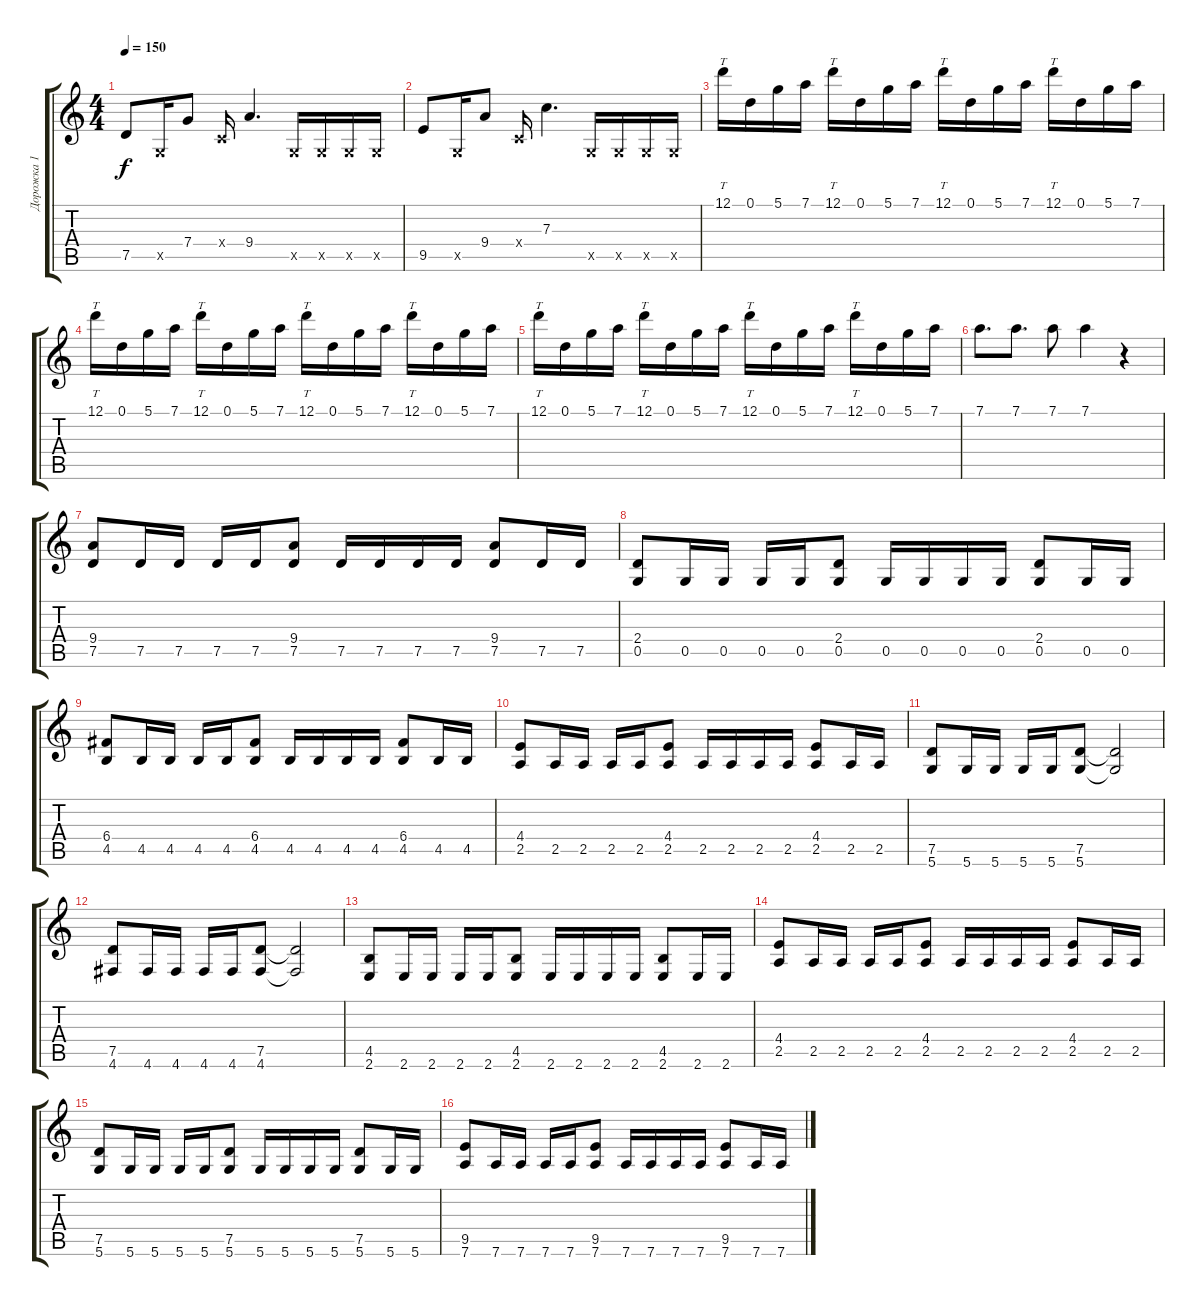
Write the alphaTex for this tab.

\track ("Дорожка 1" "Дорожка 1") {instrument distortionguitar}
\staff {score tabs}
\tuning (D4 A3 F3 C3 G2 D2) {hide}
\ts (4 4)
\tempo 150
\clef g2
\ks c
7.5.8{dy f} 0.5{x}.16 7.4.8 0.4{x}.16 9.4.4{d} 0.5{x}.16 0.5{x}.16 0.5{x}.16 0.5{x}.16 |
9.5.8 0.5{x}.16 9.4.8 0.4{x}.16 7.3.4{d} 0.5{x}.16 0.5{x}.16 0.5{x}.16 0.5{x}.16 |
12.1.16{tt} 0.1.16 5.1.16 7.1.16 12.1.16{tt} 0.1.16 5.1.16 7.1.16 12.1.16{tt} 0.1.16 5.1.16 7.1.16 12.1.16{tt} 0.1.16 5.1.16 7.1.16 |
12.1.16{tt} 0.1.16 5.1.16 7.1.16 12.1.16{tt} 0.1.16 5.1.16 7.1.16 12.1.16{tt} 0.1.16 5.1.16 7.1.16 12.1.16{tt} 0.1.16 5.1.16 7.1.16 |
12.1.16{tt} 0.1.16 5.1.16 7.1.16 12.1.16{tt} 0.1.16 5.1.16 7.1.16 12.1.16{tt} 0.1.16 5.1.16 7.1.16 12.1.16{tt} 0.1.16 5.1.16 7.1.16 |
7.1.8{d} 7.1.8{d} 7.1.8 7.1.4 r.4 |
(9.4 7.5).8 7.5.16 7.5.16 7.5.16 7.5.16 (9.4 7.5).8 7.5.16 7.5.16 7.5.16 7.5.16 (9.4 7.5).8 7.5.16 7.5.16 |
(2.4 0.5).8 0.5.16 0.5.16 0.5.16 0.5.16 (2.4 0.5).8 0.5.16 0.5.16 0.5.16 0.5.16 (2.4 0.5).8 0.5.16 0.5.16 |
(6.4 4.5).8 4.5.16 4.5.16 4.5.16 4.5.16 (6.4 4.5).8 4.5.16 4.5.16 4.5.16 4.5.16 (6.4 4.5).8 4.5.16 4.5.16 |
(4.4 2.5).8 2.5.16 2.5.16 2.5.16 2.5.16 (4.4 2.5).8 2.5.16 2.5.16 2.5.16 2.5.16 (4.4 2.5).8 2.5.16 2.5.16 |
(7.5 5.6).8 5.6.16 5.6.16 5.6.16 5.6.16 (7.5 5.6).8 (7.5{t} 5.6{t}).2 |
(7.5 4.6).8 4.6.16 4.6.16 4.6.16 4.6.16 (7.5 4.6).8 (7.5{t} 4.6{t}).2 |
(4.5 2.6).8 2.6.16 2.6.16 2.6.16 2.6.16 (4.5 2.6).8 2.6.16 2.6.16 2.6.16 2.6.16 (4.5 2.6).8 2.6.16 2.6.16 |
(4.4 2.5).8 2.5.16 2.5.16 2.5.16 2.5.16 (4.4 2.5).8 2.5.16 2.5.16 2.5.16 2.5.16 (4.4 2.5).8 2.5.16 2.5.16 |
(7.5 5.6).8 5.6.16 5.6.16 5.6.16 5.6.16 (7.5 5.6).8 5.6.16 5.6.16 5.6.16 5.6.16 (7.5 5.6).8 5.6.16 5.6.16 |
(9.5 7.6).8 7.6.16 7.6.16 7.6.16 7.6.16 (9.5 7.6).8 7.6.16 7.6.16 7.6.16 7.6.16 (9.5 7.6).8 7.6.16 7.6.16
